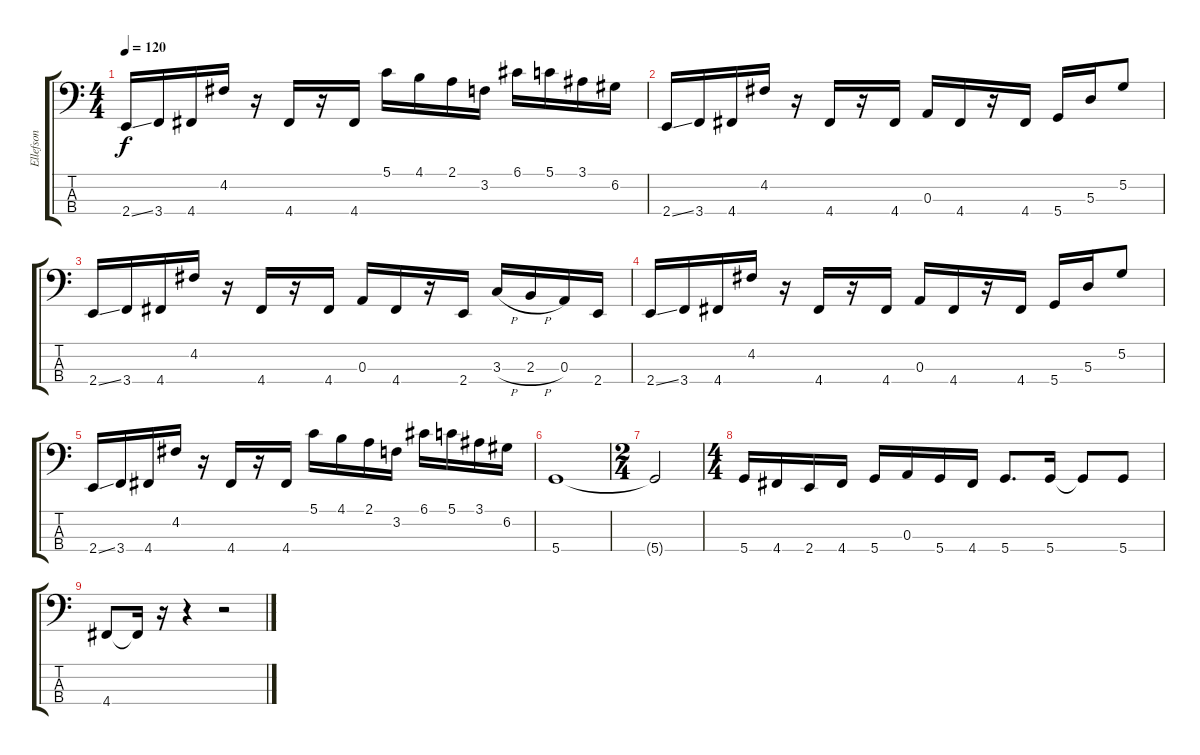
\track ("Ellefson" "Ellefson") {instrument electricbasspick}
\staff {score tabs}
\tuning (G2 D2 A1 D1) {hide}
\ts (4 4)
\tempo 120
\clef f4
\ks c
2.4{ss}.16{dy f} 3.4.16 4.4.16 4.2.16 r.16 4.4.16 r.16 4.4.16 5.1.16 4.1.16 2.1.16 3.2.16 6.1.16 5.1.16 3.1.16 6.2.16 |
2.4{ss}.16 3.4.16 4.4.16 4.2.16 r.16 4.4.16 r.16 4.4.16 0.3.16 4.4.16 r.16 4.4.16 5.4.16 5.3.16 5.2.8 |
2.4{ss}.16 3.4.16 4.4.16 4.2.16 r.16 4.4.16 r.16 4.4.16 0.3.16 4.4.16 r.16 2.4.16 3.3{h}.16 2.3{h}.16 0.3.16 2.4.16 |
2.4{ss}.16 3.4.16 4.4.16 4.2.16 r.16 4.4.16 r.16 4.4.16 0.3.16 4.4.16 r.16 4.4.16 5.4.16 5.3.16 5.2.8 |
2.4{ss}.16 3.4.16 4.4.16 4.2.16 r.16 4.4.16 r.16 4.4.16 5.1.16 4.1.16 2.1.16 3.2.16 6.1.16 5.1.16 3.1.16 6.2.16 |
5.4.1 |
\ts (2 4)
5.4{t}.2 |
\ts (4 4)
5.4.16 4.4.16 2.4.16 4.4.16 5.4.16 0.3.16 5.4.16 4.4.16 5.4.8{d} 5.4.16 5.4{t}.8 5.4.8 |
4.4.8 4.4{t}.16 r.16 r.4 r.2
